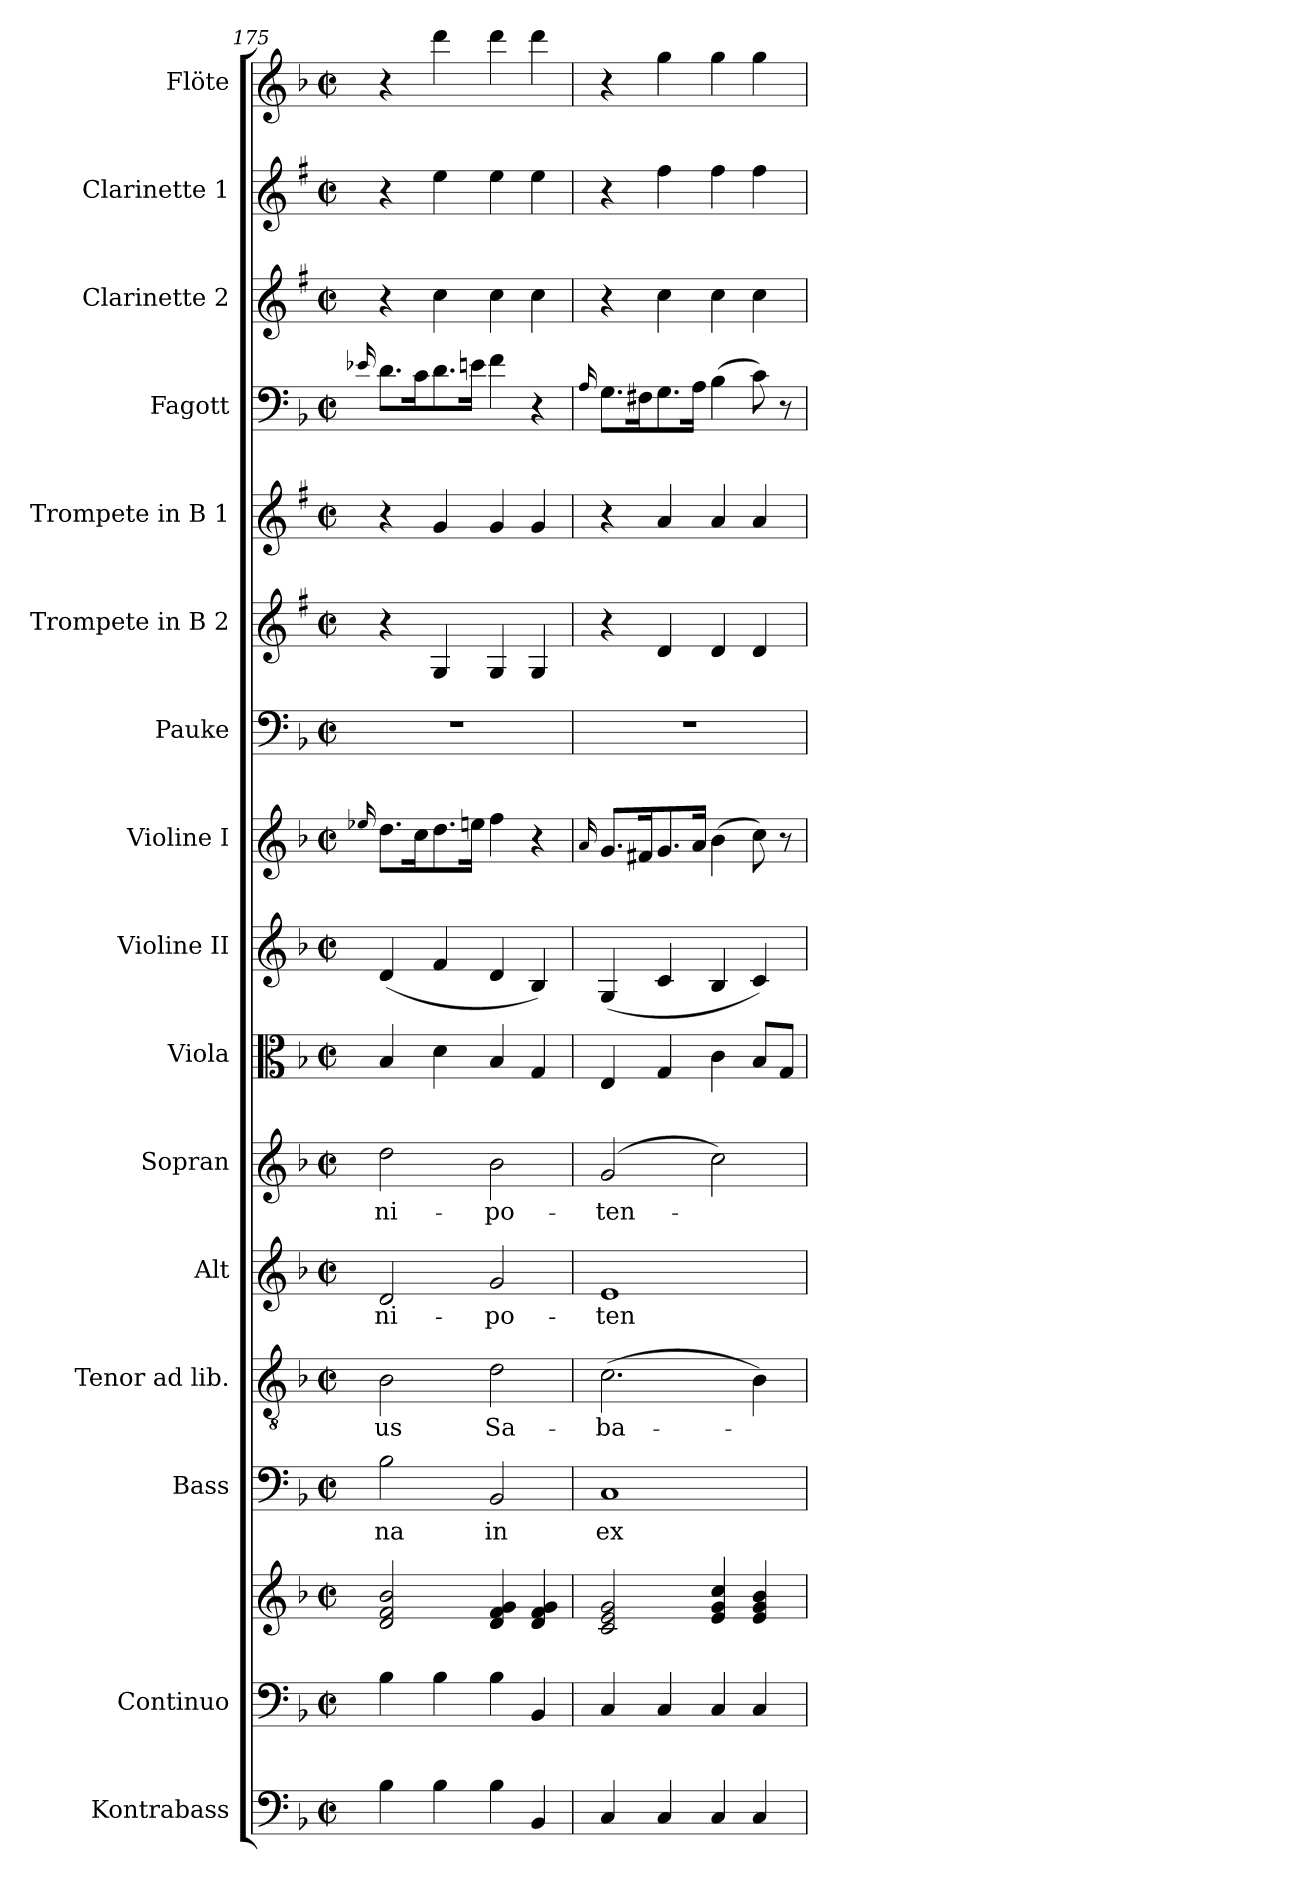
**kern	**kern	**kern	**kern	**text	**kern	**text	**kern	**text	**kern	**text	**kern	**kern	**kern	**kern	**kern	**kern	**kern	**kern	**kern	**kern
*part16	*part15	*part15	*part14	*part14	*part13	*part13	*part12	*part12	*part11	*part11	*part10	*part9	*part8	*part7	*part6	*part5	*part4	*part3	*part2	*part1
*staff17	*staff16	*staff15	*staff14	*staff14	*staff13	*staff13	*staff12	*staff12	*staff11	*staff11	*staff10	*staff9	*staff8	*staff7	*staff6	*staff5	*staff4	*staff3	*staff2	*staff1
*I"Kontrabass	*I"Continuo	*	*I"Bass	*	*I"Tenor ad lib.	*	*I"Alt	*	*I"Sopran	*	*I"Viola	*I"Violine II	*I"Violine I	*I"Pauke	*I"Trompete in B 2	*I"Trompete in B 1	*I"Fagott	*I"Clarinette 2	*I"Clarinette 1	*I"Flöte
*I'Kb.	*I'cont.	*	*I'B	*	*I'T	*	*I'A	*	*I'S	*	*I'Vla.	*I'Vl. II	*I'Vl. I	*I'Pk.	*	*	*I'Fg.	*I'Cl. 2	*I'Cl. 1	*I'Fl.
!!LO:PB:g=z
*clefF4	*clefF4	*clefG2	*clefF4	*	*clefGv2	*	*clefG2	*	*clefG2	*	*clefC3	*clefG2	*clefG2	*clefF4	*clefG2	*clefG2	*clefF4	*clefG2	*clefG2	*clefG2
*ITrd7c12	*	*	*	*	*	*	*	*	*	*	*	*	*	*	*ITrd1c2	*ITrd1c2	*	*ITrd1c2	*ITrd1c2	*
*k[b-]	*k[b-]	*k[b-]	*k[b-]	*	*k[b-]	*	*k[b-]	*	*k[b-]	*	*k[b-]	*k[b-]	*k[b-]	*k[b-]	*k[b-]	*k[b-]	*k[b-]	*k[b-]	*k[b-]	*k[b-]
*F:	*F:	*F:	*F:	*	*F:	*	*F:	*	*F:	*	*F:	*F:	*F:	*F:	*F:	*F:	*F:	*F:	*F:	*F:
*M2/2	*M2/2	*M2/2	*M2/2	*	*M2/2	*	*M2/2	*	*M2/2	*	*M2/2	*M2/2	*M2/2	*M2/2	*M2/2	*M2/2	*M2/2	*M2/2	*M2/2	*M2/2
*met(c|)	*met(c|)	*met(c|)	*met(c|)	*	*met(c|)	*	*met(c|)	*	*met(c|)	*	*met(c|)	*met(c|)	*met(c|)	*met(c|)	*met(c|)	*met(c|)	*met(c|)	*met(c|)	*met(c|)	*met(c|)
=175	=175	=175	=175	=175	=175	=175	=175	=175	=175	=175	=175	=175	=175	=175	=175	=175	=175	=175	=175	=175
.	.	.	.	.	.	.	.	.	.	.	.	.	16qqee-X/	.	.	.	16qqe-X/	.	.	.
!	!	!	!	!LO:LY:b	!	!LO:LY:b	!	!LO:LY:b	!	!LO:LY:b	!	!	!	!	!	!	!	!	!	!
4BB-\	4B-\	2d/ 2f/ 2b-/	2B-\	-na	2B-\	-us	2d/	-ni-	2dd\	-ni-	4B-/	(<4d/	8.dd\L	1r	4r	4r	8.d\L	4r	4r	4r
.	.	.	.	.	.	.	.	.	.	.	.	.	16cc\k	.	.	.	16c\k	.	.	.
4BB-\	4B-\	.	.	.	.	.	.	.	.	.	4d\	4f/	8.dd\	.	4F/	4f/	8.d\	4b-\	4dd\	4ddd\
.	.	.	.	.	.	.	.	.	.	.	.	.	16een\Jk	.	.	.	16en\Jk	.	.	.
!	!	!	!	!LO:LY:b	!	!LO:LY:b	!	!LO:LY:b	!	!LO:LY:b	!	!	!	!	!	!	!	!	!	!
4BB-\	4B-\	4d/ 4f/ 4g/	2BB-/	in	2d\	Sa-	2g/	-po-	2b-\	-po-	4B-/	4d/	4ff\	.	4F/	4f/	4f\	4b-\	4dd\	4ddd\
4BBB-/	4BB-/	4d/ 4f/ 4g/	.	.	.	.	.	.	.	.	4G/	4B-/)	4r	.	4F/	4f/	4r	4b-\	4dd\	4ddd\
=176	=176	=176	=176	=176	=176	=176	=176	=176	=176	=176	=176	=176	=176	=176	=176	=176	=176	=176	=176	=176
.	.	.	.	.	.	.	.	.	.	.	.	.	16qqa/	.	.	.	16qqA/	.	.	.
!	!	!	!	!LO:LY:b	!	!LO:LY:b	!	!LO:LY:b	!	!LO:LY:b	!	!	!	!	!	!	!	!	!	!
4CC/	4C/	2c/ 2e/ 2g/	1C	ex-	(>2.c\	-ba-	1e	-ten-	(2g/	-ten-	4E/	(<4G/	8.g/L	1r	4r	4r	8.G\L	4r	4r	4r
.	.	.	.	.	.	.	.	.	.	.	.	.	16f#X/k	.	.	.	16F#X\k	.	.	.
4CC/	4C/	.	.	.	.	.	.	.	.	.	4G/	4c/	8.g/	.	4c/	4g/	8.G\	4b-\	4ee\	4gg\
.	.	.	.	.	.	.	.	.	.	.	.	.	16a/Jk	.	.	.	16A\Jk	.	.	.
4CC/	4C/	4e/ 4g/ 4cc/	.	.	.	.	.	.	2cc\)	.	4c\	4B-/	(>4b-\	.	4c/	4g/	(>4B-\	4b-\	4ee\	4gg\
4CC/	4C/	4e/ 4g/ 4b-/	.	.	4B-\)	.	.	.	.	.	8B-/L	4c/)	8cc\)	.	4c/	4g/	8c\)	4b-\	4ee\	4gg\
.	.	.	.	.	.	.	.	.	.	.	8G/J	.	8r	.	.	.	8r	.	.	.
=	=	=	=	=	=	=	=	=	=	=	=	=	=	=	=	=	=	=	=	=
*-	*-	*-	*-	*-	*-	*-	*-	*-	*-	*-	*-	*-	*-	*-	*-	*-	*-	*-	*-	*-
